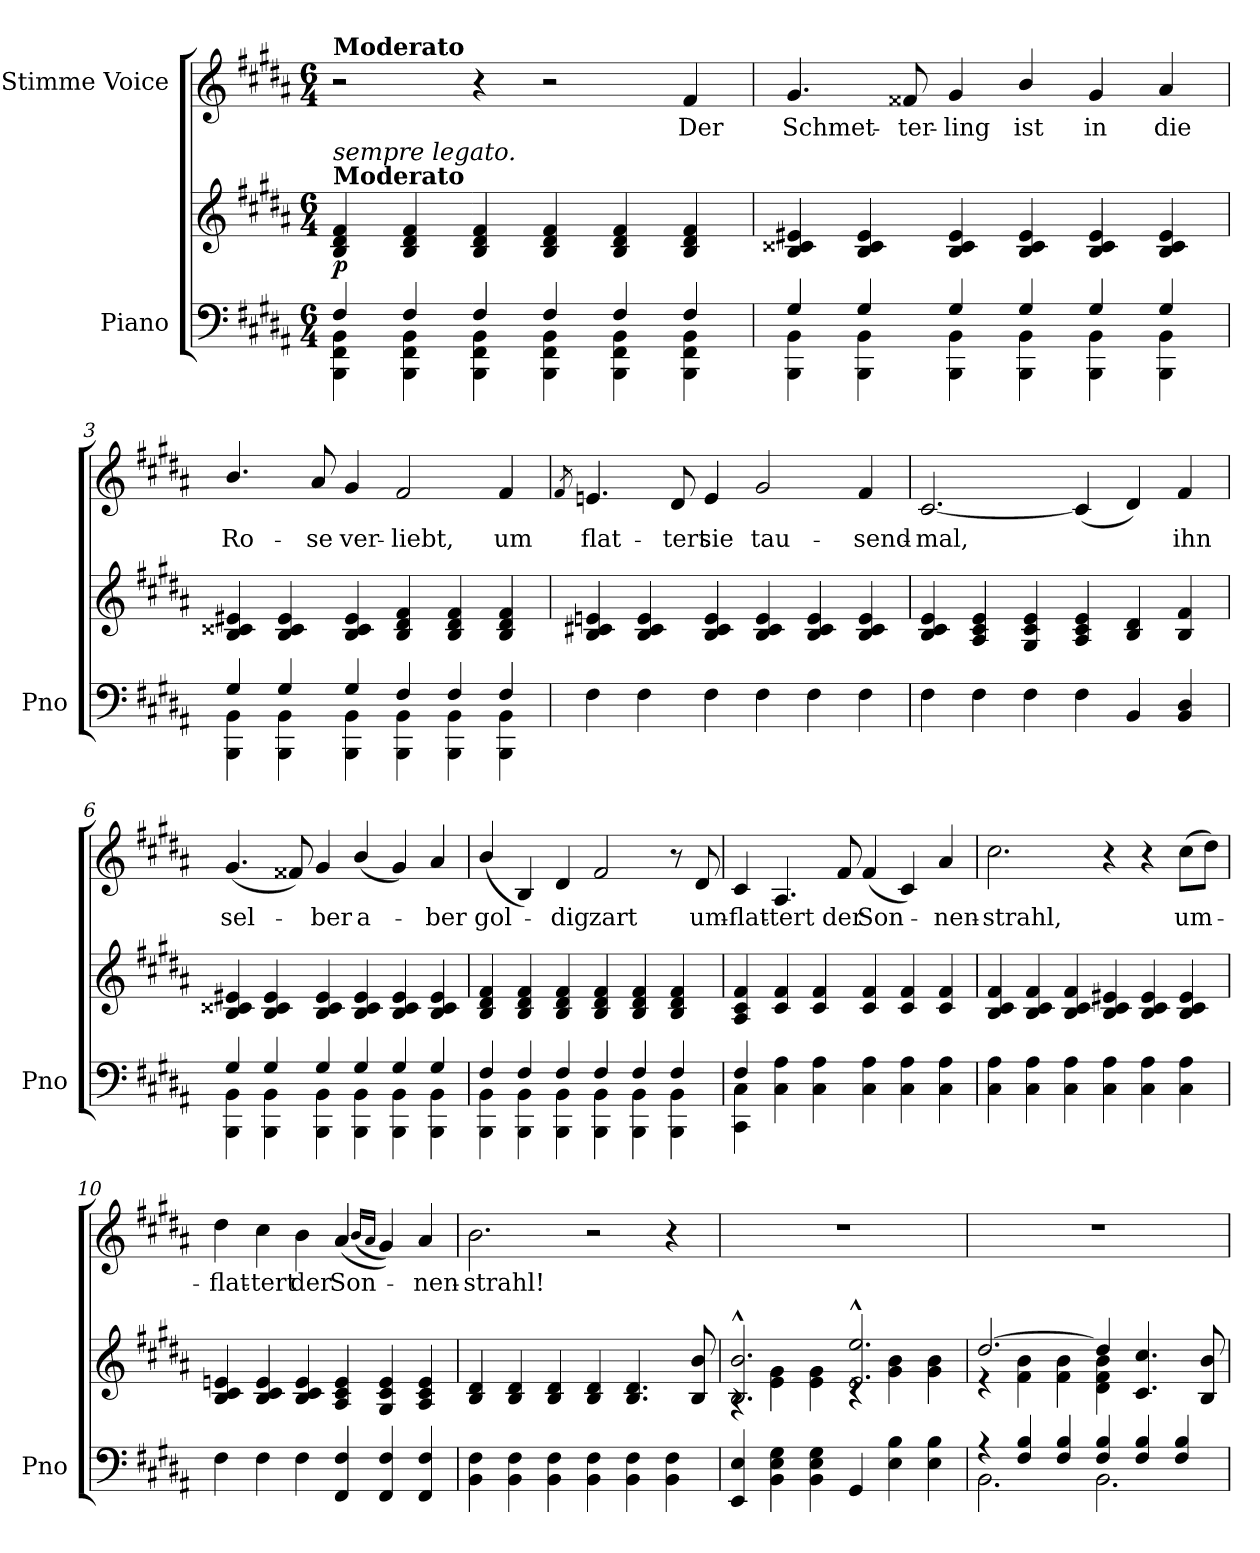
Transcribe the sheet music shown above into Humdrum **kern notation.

**kern	**kern	**dynam	**kern	**text
*part2	*part2	*part2	*part1	*part1
*staff3	*staff2	*staff2/3	*staff1	*staff1
*I"Piano	*	*	*I"Stimme Voice	*
*I'Pno	*	*	*	*
*clefF4	*clefG2	*	*clefG2	*
*k[f#c#g#d#a#]	*k[f#c#g#d#a#]	*	*k[f#c#g#d#a#]	*
*M6/4	*M6/4	*	*M6/4	*
=1	=1	=1	=1	=1
*^	*	*	*	*
!	!	!	!	!LO:TX:a:B:t=Moderato	!
!	!	!LO:TX:a:B:t=Moderato	!	!	!
!	!	!LO:TX:a:i:t=sempre legato.	!	!	!
!	!	!	!LO:DY:b	!	!
4F#/	4BBB\ 4FF#\ 4BB\	4B/ 4d#/ 4f#/	p	2r	.
4F#/	4BBB\ 4FF#\ 4BB\	4B/ 4d#/ 4f#/	.	.	.
4F#/	4BBB\ 4FF#\ 4BB\	4B/ 4d#/ 4f#/	.	4r	.
4F#/	4BBB\ 4FF#\ 4BB\	4B/ 4d#/ 4f#/	.	2r	.
4F#/	4BBB\ 4FF#\ 4BB\	4B/ 4d#/ 4f#/	.	.	.
!	!	!	!	!	!LO:LY:b
4F#/	4BBB\ 4FF#\ 4BB\	4B/ 4d#/ 4f#/	.	4f#/	Der
=2	=2	=2	=2	=2	=2
!	!	!	!	!	!LO:LY:b
4G#/	4BBB\ 4BB\	4B/ 4c##X/ 4e#X/	.	4.g#/	Schmet-
4G#/	4BBB\ 4BB\	4B/ 4c##/ 4e#/	.	.	.
!	!	!	!	!	!LO:LY:b
.	.	.	.	8f##X/	-ter-
!	!	!	!	!	!LO:LY:b
4G#/	4BBB\ 4BB\	4B/ 4c##/ 4e#/	.	4g#/	-ling
!	!	!	!	!	!LO:LY:b
4G#/	4BBB\ 4BB\	4B/ 4c##/ 4e#/	.	4b/	ist
!	!	!	!	!	!LO:LY:b
4G#/	4BBB\ 4BB\	4B/ 4c##/ 4e#/	.	4g#/	in
!	!	!	!	!	!LO:LY:b
4G#/	4BBB\ 4BB\	4B/ 4c##/ 4e#/	.	4a#/	die
=3	=3	=3	=3	=3	=3
!	!	!	!	!	!LO:LY:b
4G#/	4BBB\ 4BB\	4B/ 4c##X/ 4e#X/	.	4.b/	Ro-
4G#/	4BBB\ 4BB\	4B/ 4c##/ 4e#/	.	.	.
!	!	!	!	!	!LO:LY:b
.	.	.	.	8a#/	-se
!	!	!	!	!	!LO:LY:b
4G#/	4BBB\ 4BB\	4B/ 4c##/ 4e#/	.	4g#/	ver-
!	!	!	!	!	!LO:LY:b
4F#/	4BBB\ 4BB\	4B/ 4d#/ 4f#/	.	2f#/	-liebt,
4F#/	4BBB\ 4BB\	4B/ 4d#/ 4f#/	.	.	.
!	!	!	!	!	!LO:LY:b
4F#/	4BBB\ 4BB\	4B/ 4d#/ 4f#/	.	4f#/	um
*v	*v	*	*	*	*
!!LO:LB:g=z
=4	=4	=4	=4	=4
.	.	.	8qf#/	.
!	!	!	!	!LO:LY:b
4F#\	4B/ 4c#X/ 4en/	.	4.en/	flat-
4F#\	4B/ 4c#/ 4e/	.	.	.
!	!	!	!	!LO:LY:b
.	.	.	8d#/	-tert
!	!	!	!	!LO:LY:b
4F#\	4B/ 4c#/ 4e/	.	4e/	sie
!	!	!	!	!LO:LY:b
4F#\	4B/ 4c#/ 4e/	.	2g#/	tau-
4F#\	4B/ 4c#/ 4e/	.	.	.
!	!	!	!	!LO:LY:b
4F#\	4B/ 4c#/ 4e/	.	4f#/	-send-
=5	=5	=5	=5	=5
!	!	!	!	!LO:LY:b
4F#\	4B/ 4c#/ 4e/	.	[2.c#/	-mal,
4F#\	4A#/ 4c#/ 4e/	.	.	.
4F#\	4G#/ 4c#/ 4e/	.	.	.
4F#\	4A#/ 4c#/ 4e/	.	(<4c#/]	.
4BB/	4B/ 4d#/	.	4d#/)	.
!	!	!	!	!LO:LY:b
4BB/ 4D#/	4B/ 4f#/	.	4f#/	ihn
=6	=6	=6	=6	=6
*^	*	*	*	*
!	!	!	!	!	!LO:LY:b
4G#/	4BBB\ 4BB\	4B/ 4c##X/ 4e#X/	.	(<4.g#/	sel-
4G#/	4BBB\ 4BB\	4B/ 4c##/ 4e#/	.	.	.
.	.	.	.	8f##X/)	.
!	!	!	!	!	!LO:LY:b
4G#/	4BBB\ 4BB\	4B/ 4c##/ 4e#/	.	4g#/	-ber
!	!	!	!	!	!LO:LY:b
4G#/	4BBB\ 4BB\	4B/ 4c##/ 4e#/	.	(<4b/	a-
4G#/	4BBB\ 4BB\	4B/ 4c##/ 4e#/	.	4g#/)	.
!	!	!	!	!	!LO:LY:b
4G#/	4BBB\ 4BB\	4B/ 4c##/ 4e#/	.	4a#/	-ber
=7	=7	=7	=7	=7	=7
!	!	!	!	!	!LO:LY:b
4F#/	4BBB\ 4BB\	4B/ 4d#/ 4f#/	.	(<4b/	gol-
4F#/	4BBB\ 4BB\	4B/ 4d#/ 4f#/	.	4B/)	.
!	!	!	!	!	!LO:LY:b
4F#/	4BBB\ 4BB\	4B/ 4d#/ 4f#/	.	4d#/	-dig
!	!	!	!	!	!LO:LY:b
4F#/	4BBB\ 4BB\	4B/ 4d#/ 4f#/	.	2f#/	zart
4F#/	4BBB\ 4BB\	4B/ 4d#/ 4f#/	.	.	.
4F#/	4BBB\ 4BB\	4B/ 4d#/ 4f#/	.	8r	.
!	!	!	!	!	!LO:LY:b
.	.	.	.	8d#/	um-
!!LO:LB:g=z
=8	=8	=8	=8	=8	=8
!	!	!	!	!	!LO:LY:b
4F#/	4CC#\ 4C#\	4A#/ 4c#/ 4f#/	.	4c#/	-flat-
!	!	!	!	!	!LO:LY:b
4C#\ 4A#\	1ryy	4c#/ 4f#/	.	4.A#/	-tert
4C#\ 4A#\	.	4c#/ 4f#/	.	.	.
!	!	!	!	!	!LO:LY:b
.	.	.	.	8f#/	der
!	!	!	!	!	!LO:LY:b
4C#\ 4A#\	.	4c#/ 4f#/	.	(<4f#/	Son-
4C#\ 4A#\	.	4c#/ 4f#/	.	4c#/)	.
!	!	!	!	!	!LO:LY:b
4C#\ 4A#\	4ryy	4c#/ 4f#/	.	4a#/	-nen-
=9	=9	=9	=9	=9	=9
!	!	!	!	!	!LO:LY:b
*v	*v	*	*	*	*
4C#\ 4A#\	4B/ 4c#/ 4f#/	.	2.cc#\	-strahl,
4C#\ 4A#\	4B/ 4c#/ 4f#/	.	.	.
4C#\ 4A#\	4B/ 4c#/ 4f#/	.	.	.
4C#\ 4A#\	4B/ 4c#/ 4e#X/	.	4r	.
4C#\ 4A#\	4B/ 4c#/ 4e#/	.	4r	.
!	!	!	!	!LO:LY:b
4C#\ 4A#\	4B/ 4c#/ 4e#/	.	(>8cc#\L	um-
.	.	.	8dd#\J)	.
=10	=10	=10	=10	=10
!	!	!	!	!LO:LY:b
4F#\	4B/ 4c#/ 4en/	.	4dd#\	-flat-
!	!	!	!	!LO:LY:b
4F#\	4B/ 4c#/ 4e/	.	4cc#\	-tert
!	!	!	!	!LO:LY:b
4F#\	4B/ 4c#/ 4e/	.	4b\	der
!	!	!	!	!LO:LY:b
4FF#/ 4F#/	4A#/ 4c#/ 4e/	.	(<4a#/	Son-
.	.	.	(<16qb/LL	.
.	.	.	16qa#/JJ	.
4FF#/ 4F#/	4G#/ 4c#/ 4e/	.	4g#/))	.
!	!	!	!	!LO:LY:b
4FF#/ 4F#/	4A#/ 4c#/ 4e/	.	4a#/	-nen-
=11	=11	=11	=11	=11
!	!	!	!	!LO:LY:b
4BB\ 4F#\	4B/ 4d#/	.	2.b\	-strahl!
4BB\ 4F#\	4B/ 4d#/	.	.	.
4BB\ 4F#\	4B/ 4d#/	.	.	.
4BB\ 4F#\	4B/ 4d#/	.	2r	.
4BB\ 4F#\	4.B/ 4.d#/	.	.	.
4BB\ 4F#\	.	.	4r	.
.	8B/ 8b/	.	.	.
!!LO:LB:g=z
=12	=12	=12	=12	=12
*	*^	*	*	*
4EE/ 4E/	2.B/^^ 2.b/^^	4rA	.	1.r	.
4BB\ 4E\ 4G#\	.	4e\ 4g#\	.	.	.
4BB\ 4E\ 4G#\	.	4e\ 4g#\	.	.	.
4GG#/	2.e/^^ 2.ee/^^	4rc	.	.	.
4E\ 4B\	.	4g#\ 4b\	.	.	.
4E\ 4B\	.	4g#\ 4b\	.	.	.
=13	=13	=13	=13	=13	=13
*^	*	*	*	*	*
4r	2.BB\	[2.dd#/	4r	.	1.r	.
4F#/ 4B/	.	.	4f#\ 4b\	.	.	.
4F#/ 4B/	.	.	4f#\ 4b\	.	.	.
4F#/ 4B/	2.BB\	4dd#/]	4d#\ 4f#\ 4b\	.	.	.
4F#/ 4B/	.	4.c#/ 4.cc#/	2ryy	.	.	.
4F#/ 4B/	.	.	.	.	.	.
.	.	8B/ 8b/	.	.	.	.
*v	*v	*	*	*	*	*
*	*v	*v	*	*	*
=	=	=	=	=
*-	*-	*-	*-	*-
